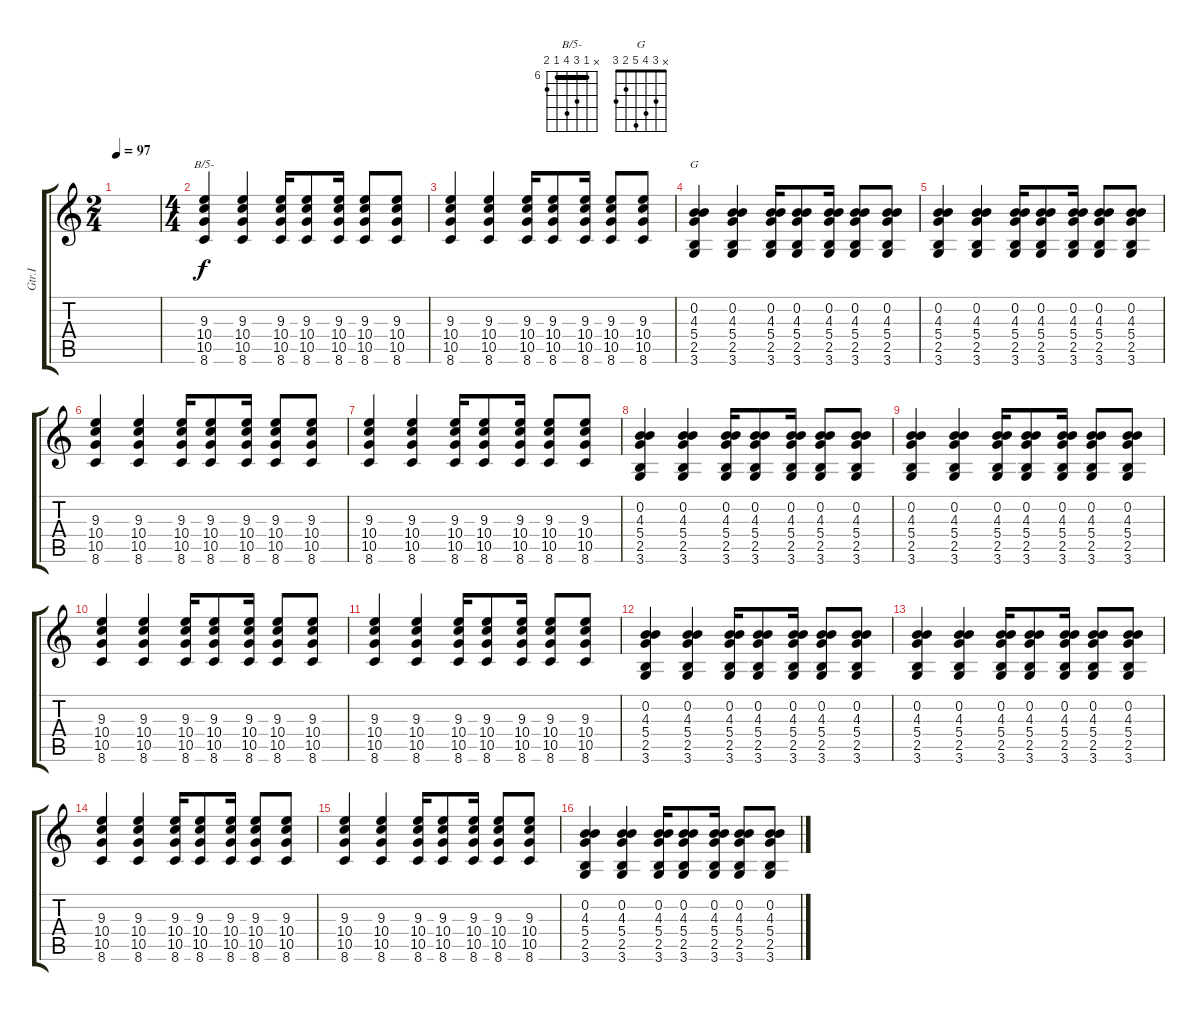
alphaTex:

\track ("Gtr.I" "Gtr.I") {instrument distortionguitar}
\staff {score tabs}
\tuning (E4 B3 G3 D3 A2 E2) {hide}
\chord ("B/5-" x 6 8 9 6 7) {firstfret 6 barre 6}
\chord ("G" x 3 4 5 2 3)
\ts (2 4)
\tempo 97
\clef g2
\ks c
|
\ts (4 4)
(9.3 10.4 10.5 8.6).4{ch "B/5-"} (9.3 10.4 10.5 8.6).4 (9.3 10.4 10.5 8.6).16 (9.3 10.4 10.5 8.6).8 (9.3 10.4 10.5 8.6).16 (9.3 10.4 10.5 8.6).8 (9.3 10.4 10.5 8.6).8 |
(9.3 10.4 10.5 8.6).4 (9.3 10.4 10.5 8.6).4 (9.3 10.4 10.5 8.6).16 (9.3 10.4 10.5 8.6).8 (9.3 10.4 10.5 8.6).16 (9.3 10.4 10.5 8.6).8 (9.3 10.4 10.5 8.6).8 |
(0.2 4.3 5.4 2.5 3.6).4{ch "G"} (0.2 4.3 5.4 2.5 3.6).4 (0.2 4.3 5.4 2.5 3.6).16 (0.2 4.3 5.4 2.5 3.6).8 (0.2 4.3 5.4 2.5 3.6).16 (0.2 4.3 5.4 2.5 3.6).8 (0.2 4.3 5.4 2.5 3.6).8 |
(0.2 4.3 5.4 2.5 3.6).4 (0.2 4.3 5.4 2.5 3.6).4 (0.2 4.3 5.4 2.5 3.6).16 (0.2 4.3 5.4 2.5 3.6).8 (0.2 4.3 5.4 2.5 3.6).16 (0.2 4.3 5.4 2.5 3.6).8 (0.2 4.3 5.4 2.5 3.6).8 |
(9.3 10.4 10.5 8.6).4 (9.3 10.4 10.5 8.6).4 (9.3 10.4 10.5 8.6).16 (9.3 10.4 10.5 8.6).8 (9.3 10.4 10.5 8.6).16 (9.3 10.4 10.5 8.6).8 (9.3 10.4 10.5 8.6).8 |
(9.3 10.4 10.5 8.6).4 (9.3 10.4 10.5 8.6).4 (9.3 10.4 10.5 8.6).16 (9.3 10.4 10.5 8.6).8 (9.3 10.4 10.5 8.6).16 (9.3 10.4 10.5 8.6).8 (9.3 10.4 10.5 8.6).8 |
(0.2 4.3 5.4 2.5 3.6).4 (0.2 4.3 5.4 2.5 3.6).4 (0.2 4.3 5.4 2.5 3.6).16 (0.2 4.3 5.4 2.5 3.6).8 (0.2 4.3 5.4 2.5 3.6).16 (0.2 4.3 5.4 2.5 3.6).8 (0.2 4.3 5.4 2.5 3.6).8 |
(0.2 4.3 5.4 2.5 3.6).4 (0.2 4.3 5.4 2.5 3.6).4 (0.2 4.3 5.4 2.5 3.6).16 (0.2 4.3 5.4 2.5 3.6).8 (0.2 4.3 5.4 2.5 3.6).16 (0.2 4.3 5.4 2.5 3.6).8 (0.2 4.3 5.4 2.5 3.6).8 |
(9.3 10.4 10.5 8.6).4 (9.3 10.4 10.5 8.6).4 (9.3 10.4 10.5 8.6).16 (9.3 10.4 10.5 8.6).8 (9.3 10.4 10.5 8.6).16 (9.3 10.4 10.5 8.6).8 (9.3 10.4 10.5 8.6).8 |
(9.3 10.4 10.5 8.6).4 (9.3 10.4 10.5 8.6).4 (9.3 10.4 10.5 8.6).16 (9.3 10.4 10.5 8.6).8 (9.3 10.4 10.5 8.6).16 (9.3 10.4 10.5 8.6).8 (9.3 10.4 10.5 8.6).8 |
(0.2 4.3 5.4 2.5 3.6).4 (0.2 4.3 5.4 2.5 3.6).4 (0.2 4.3 5.4 2.5 3.6).16 (0.2 4.3 5.4 2.5 3.6).8 (0.2 4.3 5.4 2.5 3.6).16 (0.2 4.3 5.4 2.5 3.6).8 (0.2 4.3 5.4 2.5 3.6).8 |
(0.2 4.3 5.4 2.5 3.6).4 (0.2 4.3 5.4 2.5 3.6).4 (0.2 4.3 5.4 2.5 3.6).16 (0.2 4.3 5.4 2.5 3.6).8 (0.2 4.3 5.4 2.5 3.6).16 (0.2 4.3 5.4 2.5 3.6).8 (0.2 4.3 5.4 2.5 3.6).8 |
(9.3 10.4 10.5 8.6).4 (9.3 10.4 10.5 8.6).4 (9.3 10.4 10.5 8.6).16 (9.3 10.4 10.5 8.6).8 (9.3 10.4 10.5 8.6).16 (9.3 10.4 10.5 8.6).8 (9.3 10.4 10.5 8.6).8 |
(9.3 10.4 10.5 8.6).4 (9.3 10.4 10.5 8.6).4 (9.3 10.4 10.5 8.6).16 (9.3 10.4 10.5 8.6).8 (9.3 10.4 10.5 8.6).16 (9.3 10.4 10.5 8.6).8 (9.3 10.4 10.5 8.6).8 |
(0.2 4.3 5.4 2.5 3.6).4 (0.2 4.3 5.4 2.5 3.6).4 (0.2 4.3 5.4 2.5 3.6).16 (0.2 4.3 5.4 2.5 3.6).8 (0.2 4.3 5.4 2.5 3.6).16 (0.2 4.3 5.4 2.5 3.6).8 (0.2 4.3 5.4 2.5 3.6).8
